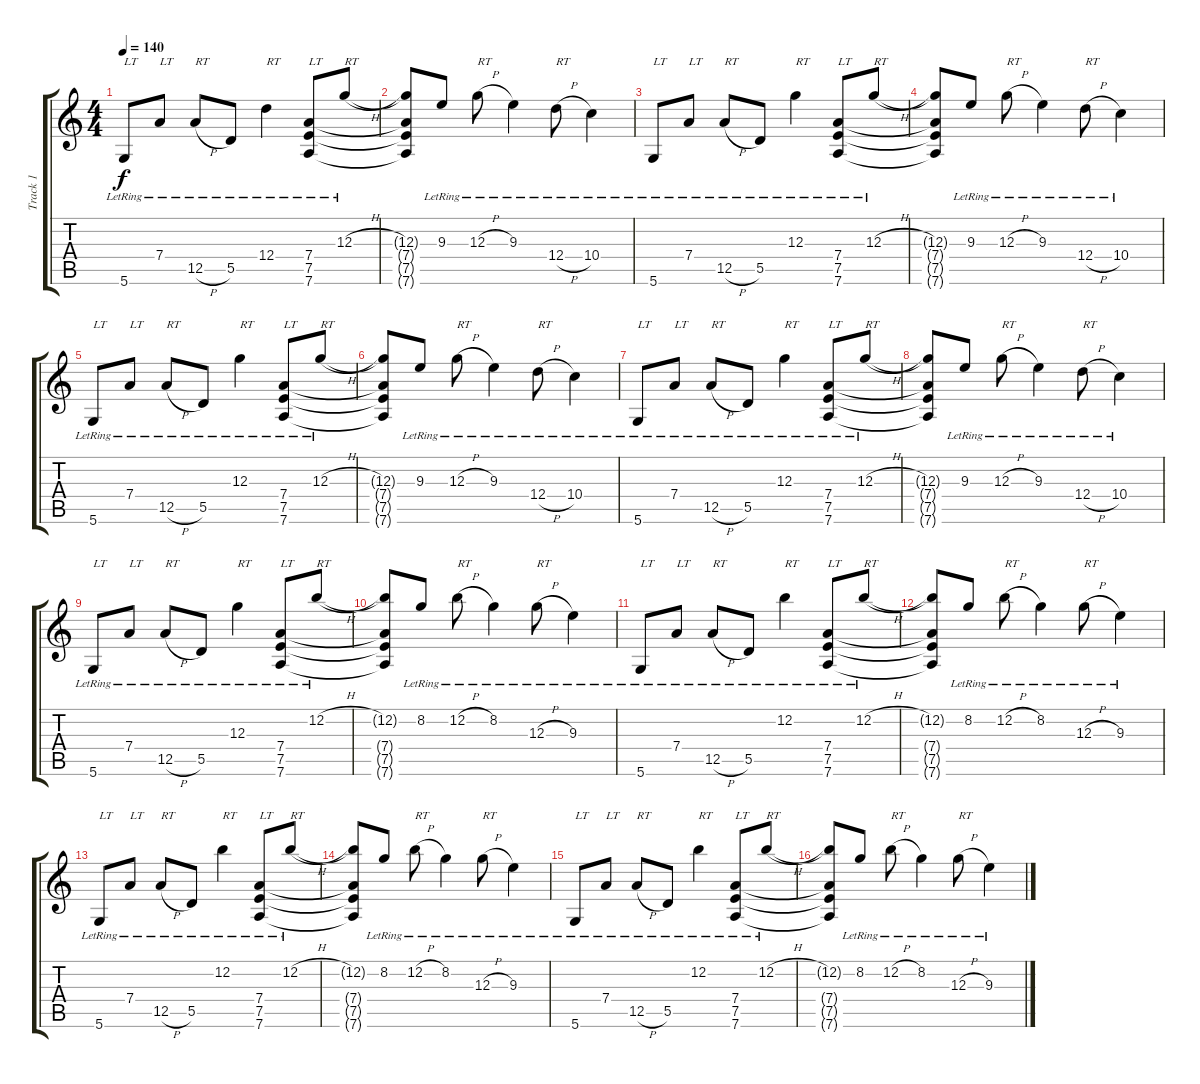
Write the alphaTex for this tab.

\track ("Track 1" "Track 1") {instrument acousticguitarsteel}
\staff {score tabs}
\tuning (E4 B3 G3 D3 A2 D2) {hide}
\ts (4 4)
\tempo 140
\clef g2
\ks c
5.6{lr}.8{txt "LT" dy f} 7.4{lr}.8{txt "LT"} 12.5{h lr}.8{txt "RT"} 5.5{lr}.8 12.4{lr}.4{txt "RT"} (7.4{lr} 7.5{lr} 7.6{lr}).8{txt "LT"} 12.3{h lr}.8{txt "RT"} |
(12.3{t} 7.4{t} 7.5{t} 7.6{t}).8 9.3{lr}.8 12.3{h lr}.8{txt "RT"} 9.3{lr}.4 12.4{h lr}.8{txt "RT"} 10.4{lr}.4 |
5.6{lr}.8{txt "LT"} 7.4{lr}.8{txt "LT"} 12.5{h lr}.8{txt "RT"} 5.5{lr}.8 12.3{lr}.4{txt "RT"} (7.4{lr} 7.5{lr} 7.6{lr}).8{txt "LT"} 12.3{h lr}.8{txt "RT"} |
(12.3{t} 7.4{t} 7.5{t} 7.6{t}).8 9.3{lr}.8 12.3{h lr}.8{txt "RT"} 9.3{lr}.4 12.4{h lr}.8{txt "RT"} 10.4{lr}.4 |
5.6{lr}.8{txt "LT"} 7.4{lr}.8{txt "LT"} 12.5{h lr}.8{txt "RT"} 5.5{lr}.8 12.3{lr}.4{txt "RT"} (7.4{lr} 7.5{lr} 7.6{lr}).8{txt "LT"} 12.3{h lr}.8{txt "RT"} |
(12.3{t} 7.4{t} 7.5{t} 7.6{t}).8 9.3{lr}.8 12.3{h lr}.8{txt "RT"} 9.3{lr}.4 12.4{h lr}.8{txt "RT"} 10.4{lr}.4 |
5.6{lr}.8{txt "LT"} 7.4{lr}.8{txt "LT"} 12.5{h lr}.8{txt "RT"} 5.5{lr}.8 12.3{lr}.4{txt "RT"} (7.4{lr} 7.5{lr} 7.6{lr}).8{txt "LT"} 12.3{h lr}.8{txt "RT"} |
(12.3{t} 7.4{t} 7.5{t} 7.6{t}).8 9.3{lr}.8 12.3{h lr}.8{txt "RT"} 9.3{lr}.4 12.4{h lr}.8{txt "RT"} 10.4{lr}.4 |
5.6{lr}.8{txt "LT"} 7.4{lr}.8{txt "LT"} 12.5{h lr}.8{txt "RT"} 5.5{lr}.8 12.3{lr}.4{txt "RT"} (7.4{lr} 7.5{lr} 7.6{lr}).8{txt "LT"} 12.2{h lr}.8{txt "RT"} |
(12.2{t} 7.4{t} 7.5{t} 7.6{t}).8 8.2{lr}.8 12.2{h lr}.8{txt "RT"} 8.2{lr}.4 12.3{h lr}.8{txt "RT"} 9.3{lr}.4 |
5.6{lr}.8{txt "LT"} 7.4{lr}.8{txt "LT"} 12.5{h lr}.8{txt "RT"} 5.5{lr}.8 12.2{lr}.4{txt "RT"} (7.4{lr} 7.5{lr} 7.6{lr}).8{txt "LT"} 12.2{h lr}.8{txt "RT"} |
(12.2{t} 7.4{t} 7.5{t} 7.6{t}).8 8.2{lr}.8 12.2{h lr}.8{txt "RT"} 8.2{lr}.4 12.3{h lr}.8{txt "RT"} 9.3{lr}.4 |
5.6{lr}.8{txt "LT"} 7.4{lr}.8{txt "LT"} 12.5{h lr}.8{txt "RT"} 5.5{lr}.8 12.2{lr}.4{txt "RT"} (7.4{lr} 7.5{lr} 7.6{lr}).8{txt "LT"} 12.2{h lr}.8{txt "RT"} |
(12.2{t} 7.4{t} 7.5{t} 7.6{t}).8 8.2{lr}.8 12.2{h lr}.8{txt "RT"} 8.2{lr}.4 12.3{h lr}.8{txt "RT"} 9.3{lr}.4 |
5.6{lr}.8{txt "LT"} 7.4{lr}.8{txt "LT"} 12.5{h lr}.8{txt "RT"} 5.5{lr}.8 12.2{lr}.4{txt "RT"} (7.4{lr} 7.5{lr} 7.6{lr}).8{txt "LT"} 12.2{h lr}.8{txt "RT"} |
(12.2{t} 7.4{t} 7.5{t} 7.6{t}).8 8.2{lr}.8 12.2{h lr}.8{txt "RT"} 8.2{lr}.4 12.3{h lr}.8{txt "RT"} 9.3{lr}.4
